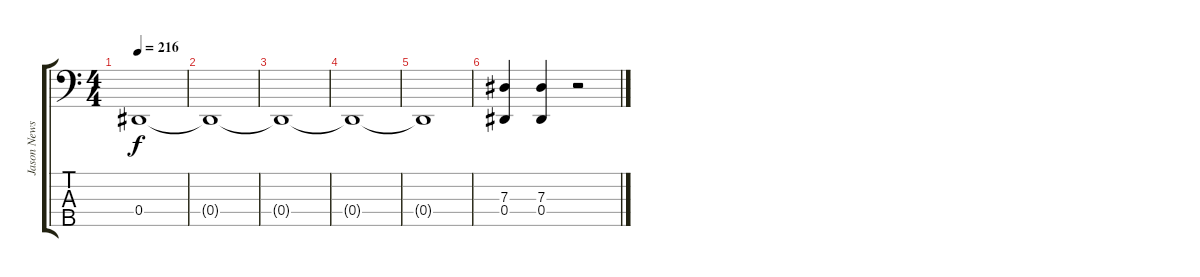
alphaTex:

\track ("Jason Newstead (Bass)" "Jason News") {instrument electricbasspick}
\staff {score tabs}
\tuning (Gb2 Db2 Ab1 Eb1 Bb0) {hide}
\ts (4 4)
\tempo 216
\clef f4
\ks c
0.4{t}.1{dy f} |
0.4{t}.1 |
0.4{t}.1 |
0.4{t}.1 |
0.4{t}.1 |
(7.3 0.4).4 (7.3 0.4).4 r.2
